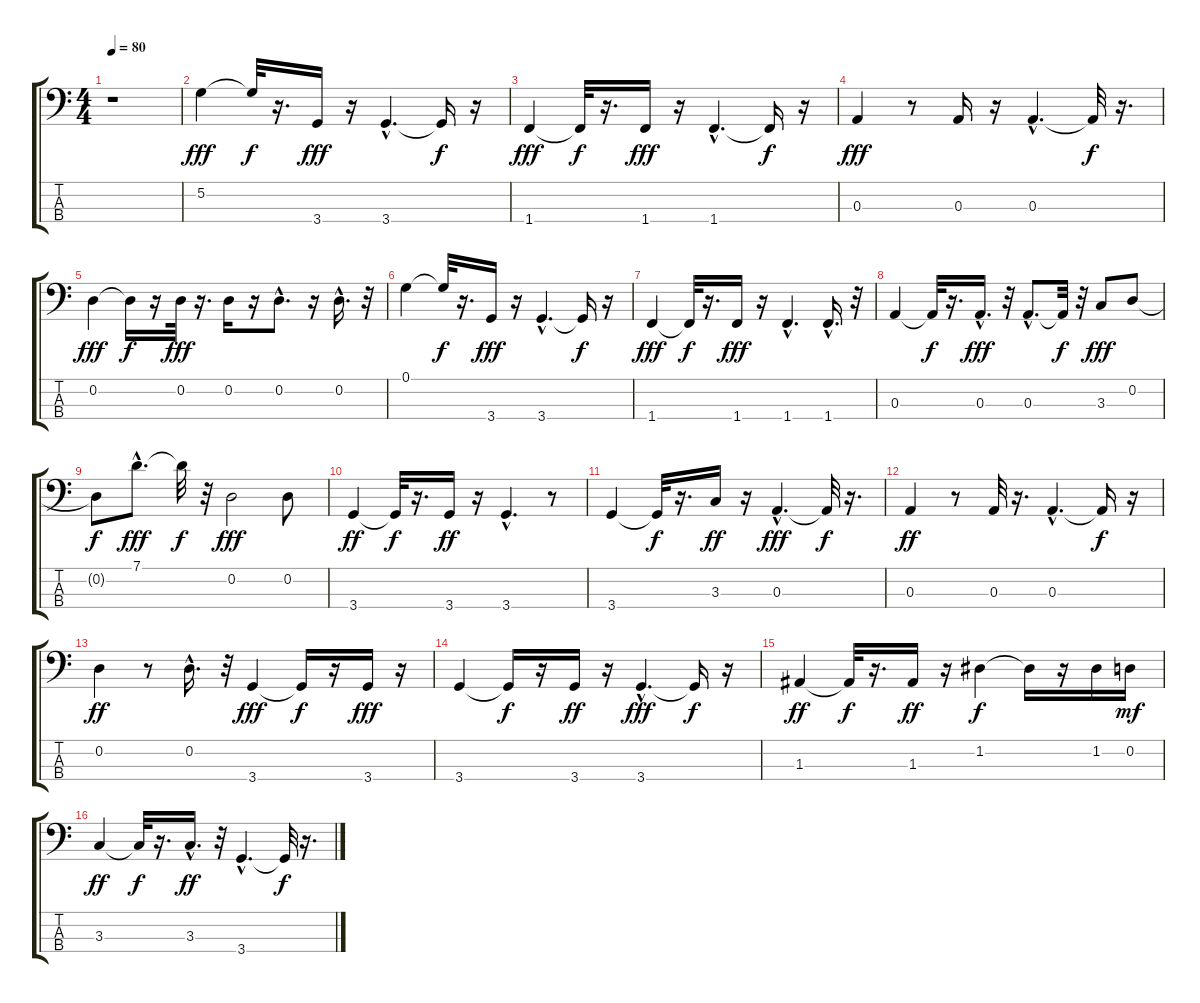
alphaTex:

\track "" {instrument electricbassfinger}
\staff {score tabs}
\tuning (G2 D2 A1 E1) {hide}
\ts (4 4)
\tempo 80
\clef f4
\ks c
r.1{dy fff instrument electricbassfinger} |
5.2.4 5.2{t}.32{dy f} r.16{d} 3.4.16{dy fff} r.16 3.4{hac}.4{d} 3.4{t}.16{dy f} r.16 |
1.4.4{dy fff} 1.4{t}.32{dy f} r.16{d} 1.4.16{dy fff} r.16 1.4{hac}.4{d} 1.4{t}.16{dy f} r.16 |
0.3.4{dy fff} r.8 0.3.16 r.16 0.3{hac}.4{d} 0.3{t}.32{dy f} r.16{d} |
0.2.4{dy fff} 0.2{t}.16{dy f} r.16 0.2.32{dy fff} r.16{d} 0.2.16 r.16 0.2{hac}.8{d} r.16 0.2{hac}.16{d} r.32 |
0.1.4 0.1{t}.32{dy f} r.16{d} 3.4.16{dy fff} r.16 3.4{hac}.4{d} 3.4{t}.16{dy f} r.16 |
1.4.4{dy fff} 1.4{t}.32{dy f} r.16{d} 1.4.16{dy fff} r.16 1.4{hac}.4{d} 1.4{hac}.16{d} r.32 |
0.3.4 0.3{t}.32{dy f} r.16{d} 0.3{hac}.16{d dy fff} r.32 0.3{hac}.8{d} 0.3{t}.32{dy f} r.32 3.3.8{dy fff} 0.2.8 |
0.2{t}.8{dy f} 7.1{hac}.8{d dy fff} 7.1{t}.32{dy f} r.32 0.2.2{dy fff} 0.2.8 |
3.4.4{dy ff} 3.4{t}.32{dy f} r.16{d} 3.4.16{dy ff} r.16 3.4{hac}.4{d} r.8 |
3.4.4 3.4{t}.32{dy f} r.16{d} 3.3.16{dy ff} r.16 0.3{hac}.4{d dy fff} 0.3{t}.32{dy f} r.16{d} |
0.3.4{dy ff} r.8 0.3.32 r.16{d} 0.3{hac}.4{d} 0.3{t}.16{dy f} r.16 |
0.2.4{dy ff} r.8 0.2{hac}.16{d} r.32 3.4.4{dy fff} 3.4{t}.16{dy f} r.16 3.4.16{dy fff} r.16 |
3.4.4 3.4{t}.16{dy f} r.16 3.4.16{dy ff} r.16 3.4{hac}.4{d dy fff} 3.4{t}.16{dy f} r.16 |
1.3.4{dy ff} 1.3{t}.32{dy f} r.16{d} 1.3.16{dy ff} r.16 1.2.4{dy f} 1.2{t}.16 r.16 1.2.16 0.2.16{dy mf} |
3.3.4{dy ff} 3.3{t}.32{dy f} r.16{d} 3.3{hac}.16{d dy ff} r.32 3.4{hac}.4{d} 3.4{t}.32{dy f} r.16{d}
